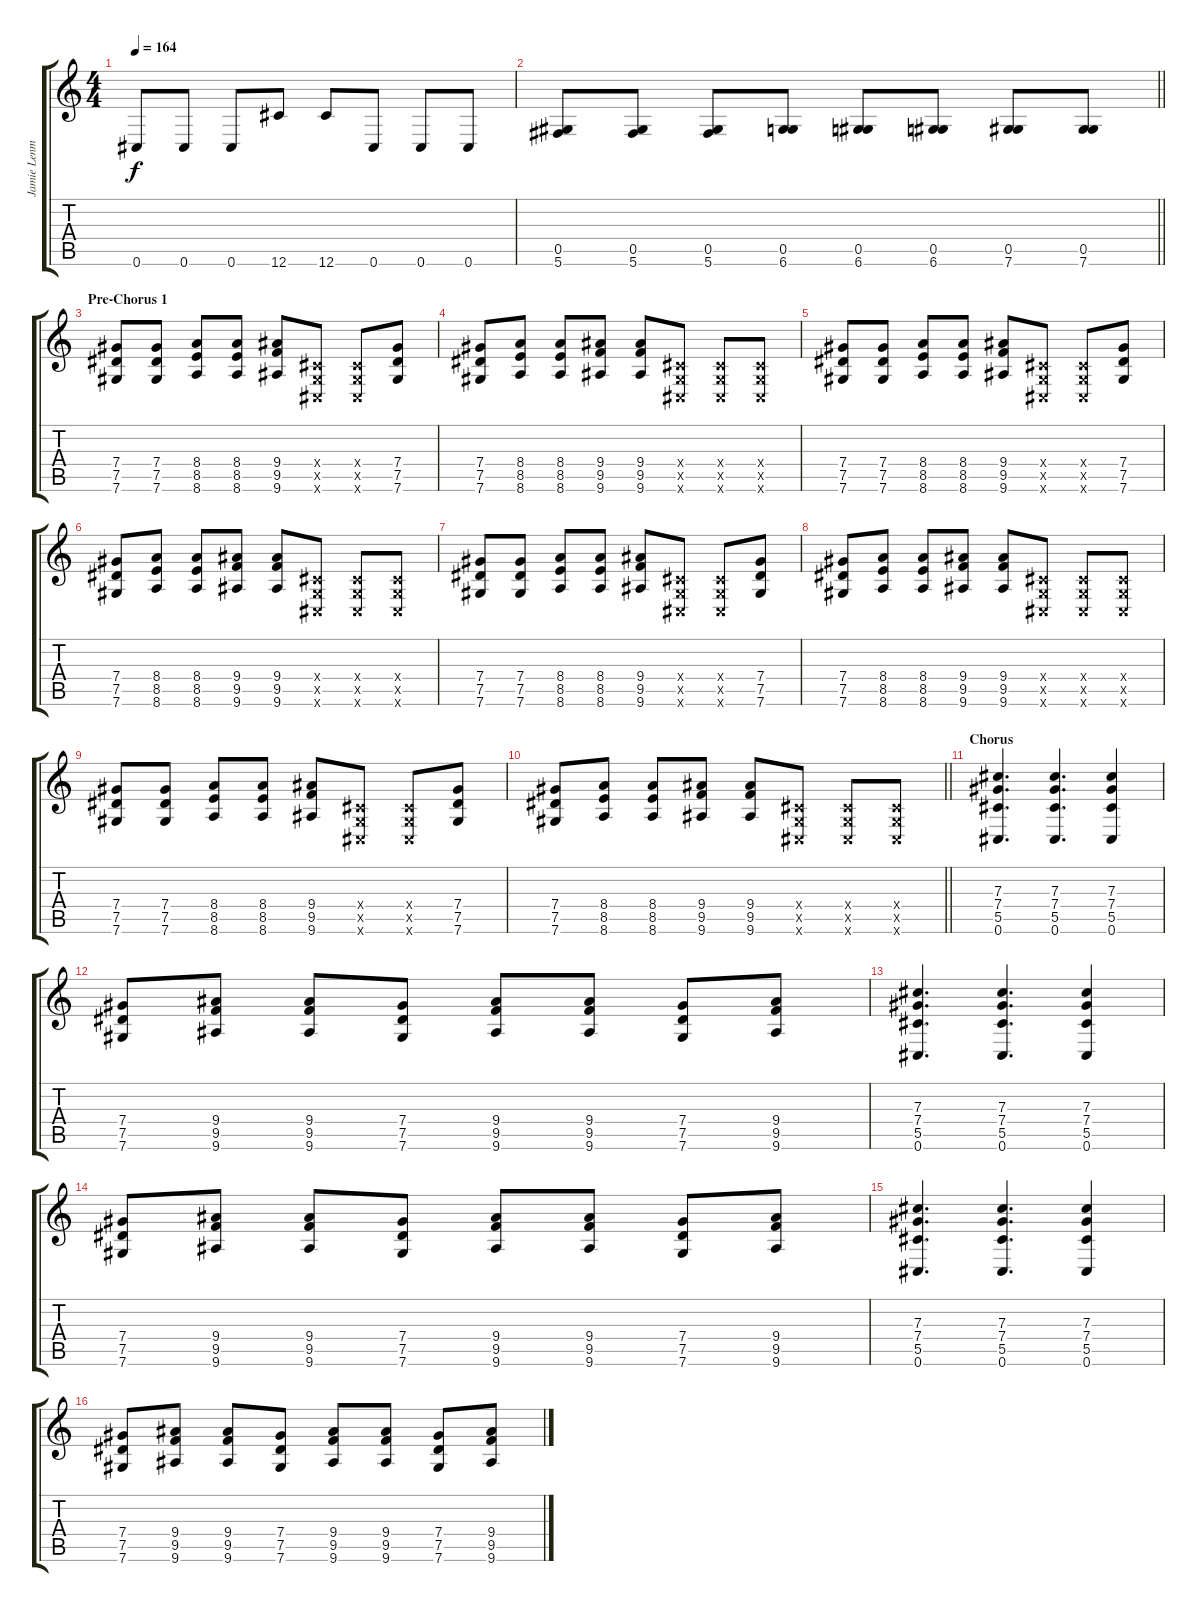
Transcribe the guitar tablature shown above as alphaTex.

\track ("Jamie Lenman" "Jamie Lenm") {instrument distortionguitar}
\staff {score tabs}
\tuning (Eb4 Bb3 Gb3 Db3 Ab2 Db2) {hide}
\ts (4 4)
\tempo 164
\clef g2
\ks c
0.6.8{dy f} 0.6.8 0.6.8 12.6.8 12.6.8 0.6.8 0.6.8 0.6.8 |
\barLineRight lightlight
(0.5 5.6).8 (0.5 5.6).8 (0.5 5.6).8 (0.5 6.6).8 (0.5 6.6).8 (0.5 6.6).8 (0.5 7.6).8 (0.5 7.6).8 |
\section ("" "Pre-Chorus 1")
(7.4 7.5 7.6).8 (7.4 7.5 7.6).8 (8.4 8.5 8.6).8 (8.4 8.5 8.6).8 (9.4 9.5 9.6).8 (0.4{x} 0.5{x} 0.6{x}).8 (0.4{x} 0.5{x} 0.6{x}).8 (7.4 7.5 7.6).8 |
(7.4 7.5 7.6).8 (8.4 8.5 8.6).8 (8.4 8.5 8.6).8 (9.4 9.5 9.6).8 (9.4 9.5 9.6).8 (0.4{x} 0.5{x} 0.6{x}).8 (0.4{x} 0.5{x} 0.6{x}).8 (0.4{x} 0.5{x} 0.6{x}).8 |
(7.4 7.5 7.6).8 (7.4 7.5 7.6).8 (8.4 8.5 8.6).8 (8.4 8.5 8.6).8 (9.4 9.5 9.6).8 (0.4{x} 0.5{x} 0.6{x}).8 (0.4{x} 0.5{x} 0.6{x}).8 (7.4 7.5 7.6).8 |
(7.4 7.5 7.6).8 (8.4 8.5 8.6).8 (8.4 8.5 8.6).8 (9.4 9.5 9.6).8 (9.4 9.5 9.6).8 (0.4{x} 0.5{x} 0.6{x}).8 (0.4{x} 0.5{x} 0.6{x}).8 (0.4{x} 0.5{x} 0.6{x}).8 |
(7.4 7.5 7.6).8 (7.4 7.5 7.6).8 (8.4 8.5 8.6).8 (8.4 8.5 8.6).8 (9.4 9.5 9.6).8 (0.4{x} 0.5{x} 0.6{x}).8 (0.4{x} 0.5{x} 0.6{x}).8 (7.4 7.5 7.6).8 |
(7.4 7.5 7.6).8 (8.4 8.5 8.6).8 (8.4 8.5 8.6).8 (9.4 9.5 9.6).8 (9.4 9.5 9.6).8 (0.4{x} 0.5{x} 0.6{x}).8 (0.4{x} 0.5{x} 0.6{x}).8 (0.4{x} 0.5{x} 0.6{x}).8 |
(7.4 7.5 7.6).8 (7.4 7.5 7.6).8 (8.4 8.5 8.6).8 (8.4 8.5 8.6).8 (9.4 9.5 9.6).8 (0.4{x} 0.5{x} 0.6{x}).8 (0.4{x} 0.5{x} 0.6{x}).8 (7.4 7.5 7.6).8 |
\barLineRight lightlight
(7.4 7.5 7.6).8 (8.4 8.5 8.6).8 (8.4 8.5 8.6).8 (9.4 9.5 9.6).8 (9.4 9.5 9.6).8 (0.4{x} 0.5{x} 0.6{x}).8 (0.4{x} 0.5{x} 0.6{x}).8 (0.4{x} 0.5{x} 0.6{x}).8 |
\section ("" "Chorus")
(7.3 7.4 5.5 0.6).4{d} (7.3 7.4 5.5 0.6).4{d} (7.3 7.4 5.5 0.6).4 |
(7.4 7.5 7.6).8 (9.4 9.5 9.6).8 (9.4 9.5 9.6).8 (7.4 7.5 7.6).8 (9.4 9.5 9.6).8 (9.4 9.5 9.6).8 (7.4 7.5 7.6).8 (9.4 9.5 9.6).8 |
(7.3 7.4 5.5 0.6).4{d} (7.3 7.4 5.5 0.6).4{d} (7.3 7.4 5.5 0.6).4 |
(7.4 7.5 7.6).8 (9.4 9.5 9.6).8 (9.4 9.5 9.6).8 (7.4 7.5 7.6).8 (9.4 9.5 9.6).8 (9.4 9.5 9.6).8 (7.4 7.5 7.6).8 (9.4 9.5 9.6).8 |
(7.3 7.4 5.5 0.6).4{d} (7.3 7.4 5.5 0.6).4{d} (7.3 7.4 5.5 0.6).4 |
(7.4 7.5 7.6).8 (9.4 9.5 9.6).8 (9.4 9.5 9.6).8 (7.4 7.5 7.6).8 (9.4 9.5 9.6).8 (9.4 9.5 9.6).8 (7.4 7.5 7.6).8 (9.4 9.5 9.6).8
